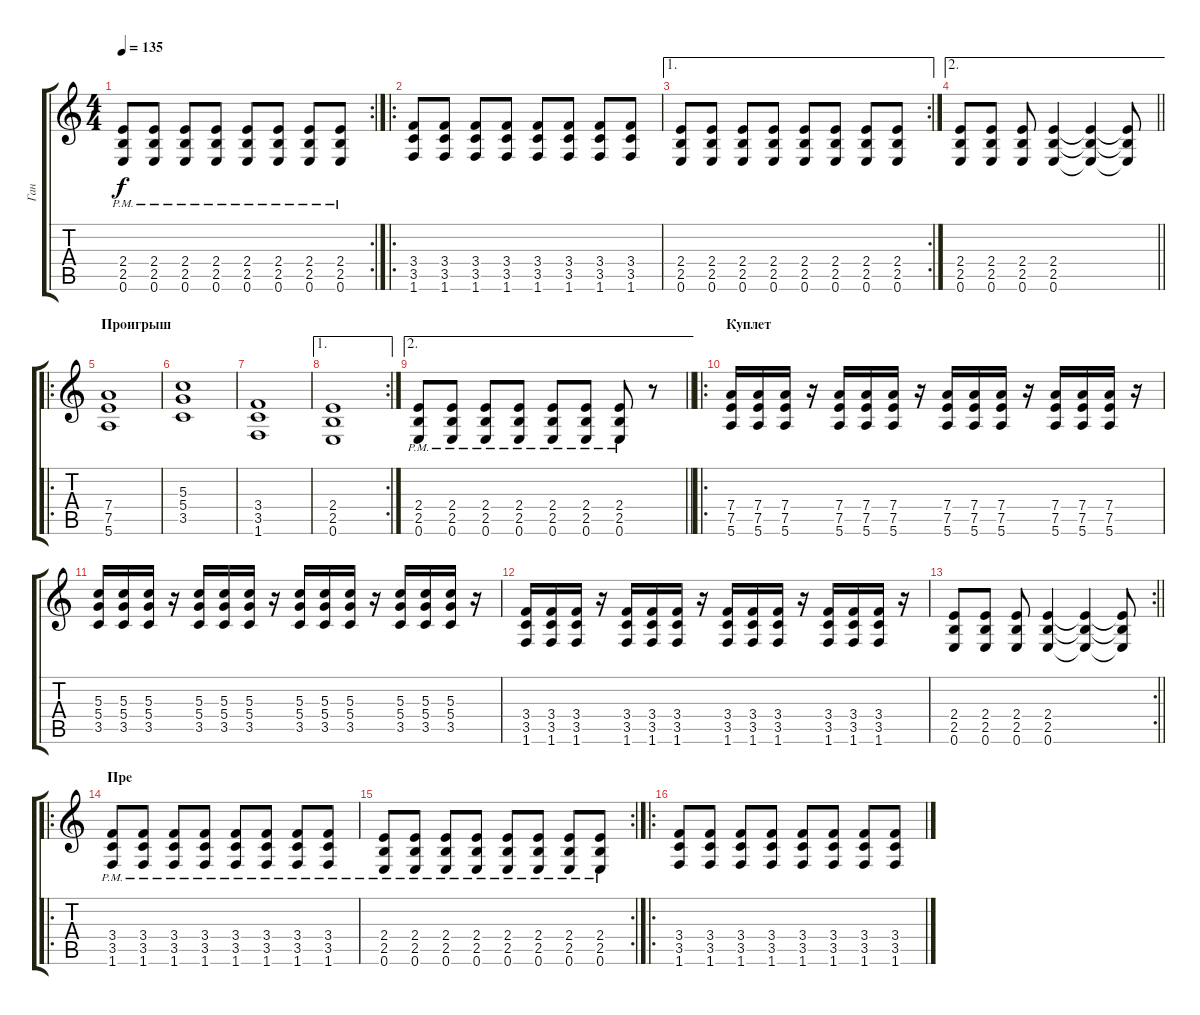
\track ("Ган" "Ган") {instrument overdrivenguitar}
\staff {score tabs}
\tuning (E4 B3 G3 D3 A2 E2) {hide}
\rc 2
\ts (4 4)
\tempo 135
\clef g2
\ks c
(2.4{pm} 2.5{pm} 0.6{pm}).8{dy f} (2.4{pm} 2.5{pm} 0.6{pm}).8 (2.4{pm} 2.5{pm} 0.6{pm}).8 (2.4{pm} 2.5{pm} 0.6{pm}).8 (2.4{pm} 2.5{pm} 0.6{pm}).8 (2.4{pm} 2.5{pm} 0.6{pm}).8 (2.4{pm} 2.5{pm} 0.6{pm}).8 (2.4{pm} 2.5{pm} 0.6{pm}).8 |
\ro
(3.4 3.5 1.6).8 (3.4 3.5 1.6).8 (3.4 3.5 1.6).8 (3.4 3.5 1.6).8 (3.4 3.5 1.6).8 (3.4 3.5 1.6).8 (3.4 3.5 1.6).8 (3.4 3.5 1.6).8 |
\ae 1
\rc 2
(2.4 2.5 0.6).8 (2.4 2.5 0.6).8 (2.4 2.5 0.6).8 (2.4 2.5 0.6).8 (2.4 2.5 0.6).8 (2.4 2.5 0.6).8 (2.4 2.5 0.6).8 (2.4 2.5 0.6).8 |
\ae 2
\barLineRight lightlight
(2.4 2.5 0.6).8 (2.4 2.5 0.6).8 (2.4 2.5 0.6).8 (2.4 2.5 0.6).4 (2.4{t} 2.5{t} 0.6{t}).4 (2.4{t} 2.5{t} 0.6{t}).8 |
\ro
\section ("" "Проигрыш")
(7.4 7.5 5.6).1 |
(5.3 5.4 3.5).1 |
(3.4 3.5 1.6).1 |
\ae 1
\rc 2
(2.4 2.5 0.6).1 |
\ae 2
\barLineRight lightlight
(2.4{pm} 2.5{pm} 0.6{pm}).8 (2.4{pm} 2.5{pm} 0.6{pm}).8 (2.4{pm} 2.5{pm} 0.6{pm}).8 (2.4{pm} 2.5{pm} 0.6{pm}).8 (2.4{pm} 2.5{pm} 0.6{pm}).8 (2.4{pm} 2.5{pm} 0.6{pm}).8 (2.4{pm} 2.5{pm} 0.6{pm}).8 r.8 |
\ro
\section ("" "Куплет")
(7.4 7.5 5.6).16 (7.4 7.5 5.6).16 (7.4 7.5 5.6).16 r.16 (7.4 7.5 5.6).16 (7.4 7.5 5.6).16 (7.4 7.5 5.6).16 r.16 (7.4 7.5 5.6).16 (7.4 7.5 5.6).16 (7.4 7.5 5.6).16 r.16 (7.4 7.5 5.6).16 (7.4 7.5 5.6).16 (7.4 7.5 5.6).16 r.16 |
(5.3 5.4 3.5).16 (5.3 5.4 3.5).16 (5.3 5.4 3.5).16 r.16 (5.3 5.4 3.5).16 (5.3 5.4 3.5).16 (5.3 5.4 3.5).16 r.16 (5.3 5.4 3.5).16 (5.3 5.4 3.5).16 (5.3 5.4 3.5).16 r.16 (5.3 5.4 3.5).16 (5.3 5.4 3.5).16 (5.3 5.4 3.5).16 r.16 |
(3.4 3.5 1.6).16 (3.4 3.5 1.6).16 (3.4 3.5 1.6).16 r.16 (3.4 3.5 1.6).16 (3.4 3.5 1.6).16 (3.4 3.5 1.6).16 r.16 (3.4 3.5 1.6).16 (3.4 3.5 1.6).16 (3.4 3.5 1.6).16 r.16 (3.4 3.5 1.6).16 (3.4 3.5 1.6).16 (3.4 3.5 1.6).16 r.16 |
\rc 2
\barLineRight lightlight
(2.4 2.5 0.6).8 (2.4 2.5 0.6).8 (2.4 2.5 0.6).8 (2.4 2.5 0.6).4 (2.4{t} 2.5{t} 0.6{t}).4 (2.4{t} 2.5{t} 0.6{t}).8 |
\ro
\section ("" "Пре")
(3.4{pm} 3.5{pm} 1.6{pm}).8 (3.4{pm} 3.5{pm} 1.6{pm}).8 (3.4{pm} 3.5{pm} 1.6{pm}).8 (3.4{pm} 3.5{pm} 1.6{pm}).8 (3.4{pm} 3.5{pm} 1.6{pm}).8 (3.4{pm} 3.5{pm} 1.6{pm}).8 (3.4{pm} 3.5{pm} 1.6{pm}).8 (3.4 3.5 1.6{pm}).8 |
\rc 2
(2.4{pm} 2.5{pm} 0.6{pm}).8 (2.4{pm} 2.5{pm} 0.6{pm}).8 (2.4{pm} 2.5{pm} 0.6{pm}).8 (2.4{pm} 2.5{pm} 0.6{pm}).8 (2.4{pm} 2.5{pm} 0.6{pm}).8 (2.4{pm} 2.5{pm} 0.6{pm}).8 (2.4{pm} 2.5{pm} 0.6{pm}).8 (2.4{pm} 2.5{pm} 0.6{pm}).8 |
\ro
(3.4 3.5 1.6).8 (3.4 3.5 1.6).8 (3.4 3.5 1.6).8 (3.4 3.5 1.6).8 (3.4 3.5 1.6).8 (3.4 3.5 1.6).8 (3.4 3.5 1.6).8 (3.4 3.5 1.6).8
